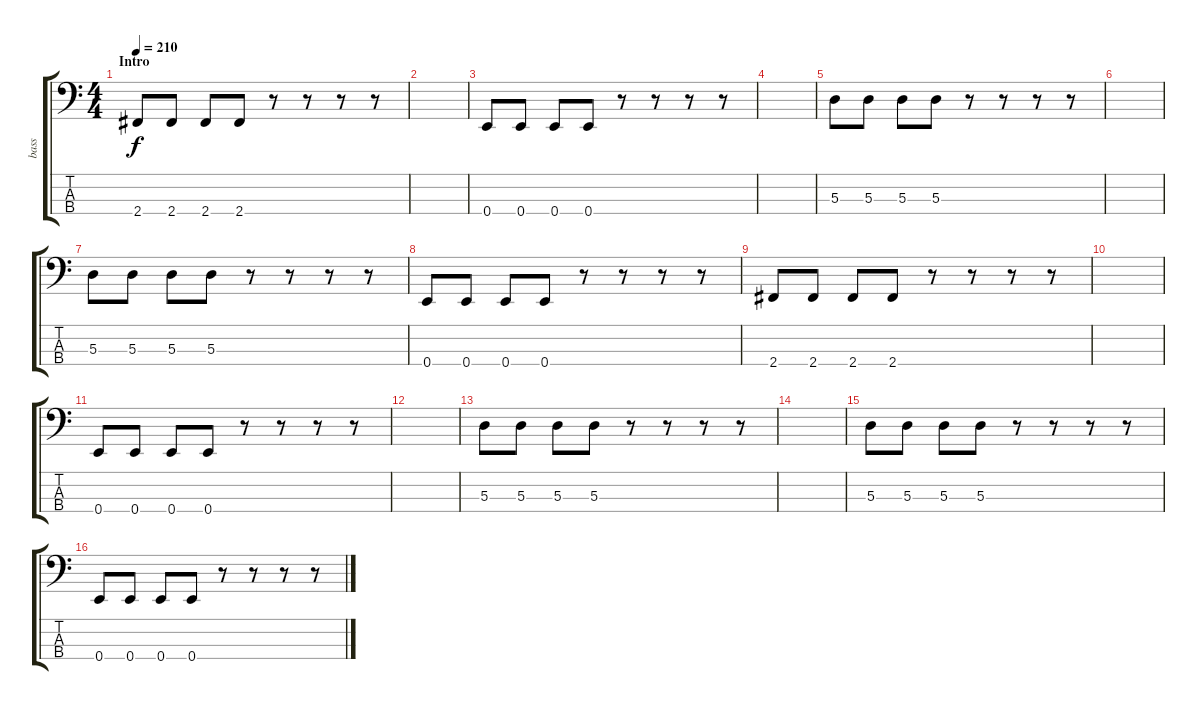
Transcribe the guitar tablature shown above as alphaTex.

\track ("bass" "bass") {instrument electricbassfinger}
\staff {score tabs}
\tuning (G2 D2 A1 E1) {hide}
\ts (4 4)
\section ("" "Intro")
\tempo 210
\clef f4
\ks c
2.4.8{dy f instrument electricbassfinger} 2.4.8 2.4.8 2.4.8 r.8 r.8 r.8 r.8 |
|
0.4.8 0.4.8 0.4.8 0.4.8 r.8 r.8 r.8 r.8 |
|
5.3.8 5.3.8 5.3.8 5.3.8 r.8 r.8 r.8 r.8 |
|
5.3.8 5.3.8 5.3.8 5.3.8 r.8 r.8 r.8 r.8 |
0.4.8 0.4.8 0.4.8 0.4.8 r.8 r.8 r.8 r.8 |
2.4.8 2.4.8 2.4.8 2.4.8 r.8 r.8 r.8 r.8 |
|
0.4.8 0.4.8 0.4.8 0.4.8 r.8 r.8 r.8 r.8 |
|
5.3.8 5.3.8 5.3.8 5.3.8 r.8 r.8 r.8 r.8 |
|
5.3.8 5.3.8 5.3.8 5.3.8 r.8 r.8 r.8 r.8 |
0.4.8 0.4.8 0.4.8 0.4.8 r.8 r.8 r.8 r.8
